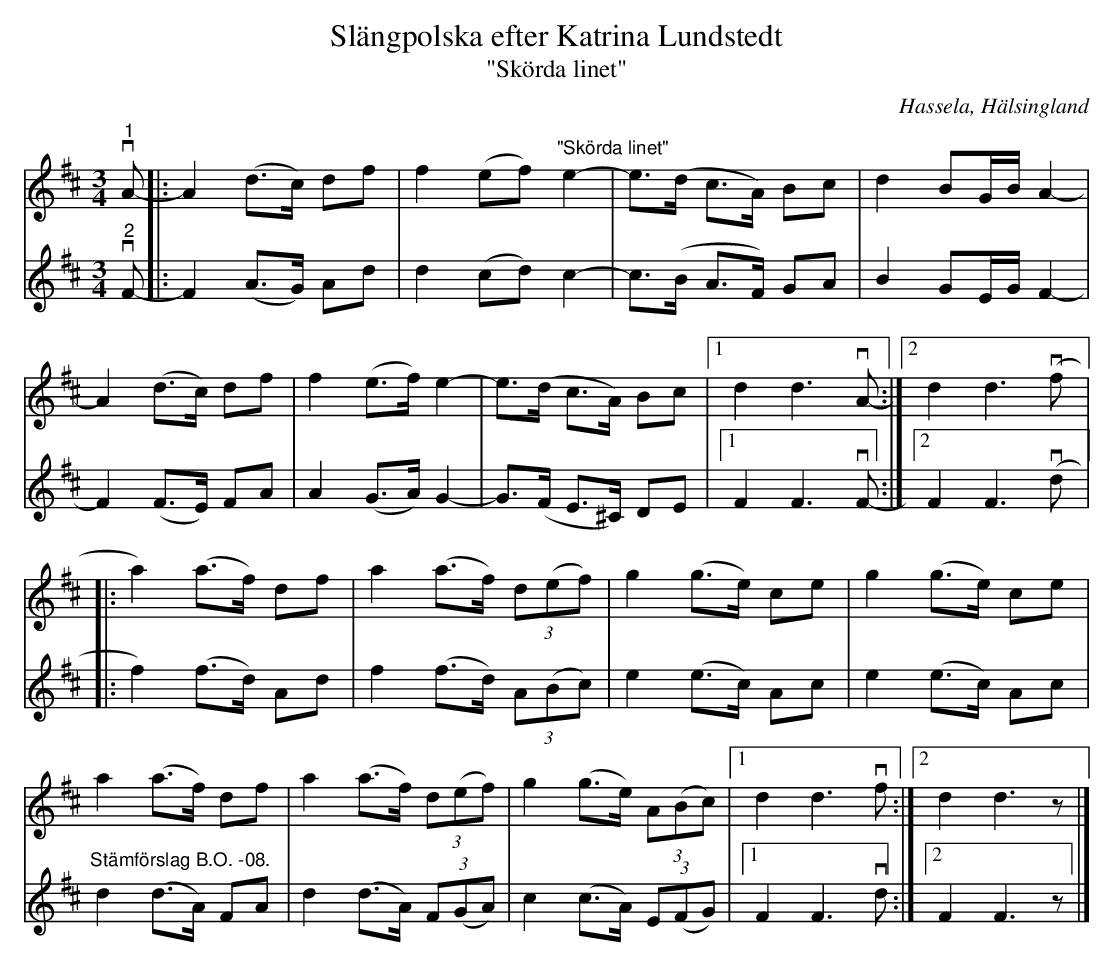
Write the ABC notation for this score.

X:1
T:Slängpolska efter Katrina Lundstedt
T:"Skörda linet"
O:Hassela, Hälsingland
L:1/8
M:3/4
K:D
V:1
"^1"v A- |: A2 (d>c) df | f2 (ef)"^\"Skörda linet\"" e2- | e>(d c>A) Bc | d2 BG/B/ A2- |
A2 (d>c) df | f2 (e>f) e2- | e>(d c>A) Bc |1 d2 d3v A- :|2 d2 d3v (f |:
a2) (a>f) df | a2 (a>f) (3d(ef) | g2 (g>e) ce | g2 (g>e) ce |
 a2 (a>f) df | a2 (a>f) (3d(ef) | g2 (g>e) (3A(Bc) |1 d2 d3v f :|2 d2 d3 z |]
V:2
"^2"v F- |: F2 (A>G) Ad | d2 (cd) c2- | c>(B A>F) GA | B2 GE/G/ F2- |
 F2 (F>E) FA | A2 (G>A) G2- | G>(F E>^C) DE |1 F2 F3v F- :|2 F2 F3v (d |: f2) (f>d) Ad |
f2 (f>d) (3A(Bc) | e2 (e>c) Ac | e2 (e>c) Ac |
"^Stämförslag B.O. -08." d2 (d>A) FA | d2 (d>A) (3F(GA) | c2 (c>A) (3E(FG) |1 F2 F3v d :|2 F2 F3 z |]
